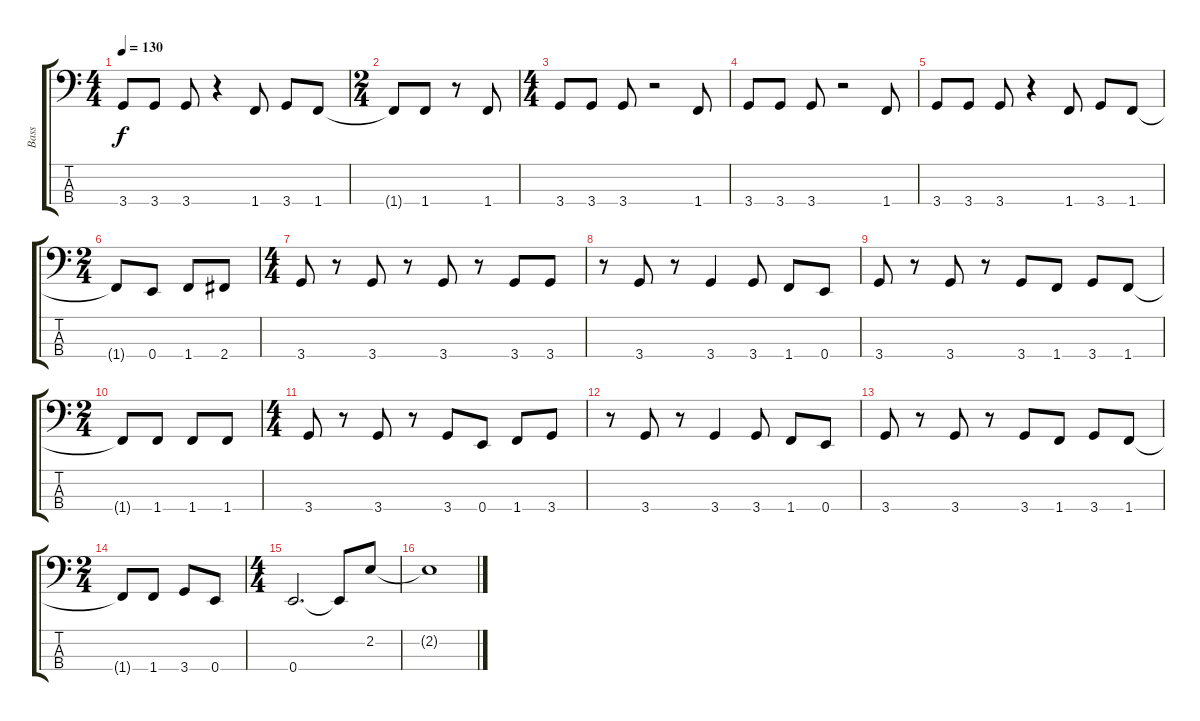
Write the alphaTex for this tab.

\track ("Bass" "Bass") {instrument electricbassfinger}
\staff {score tabs}
\tuning (G2 D2 A1 E1) {hide}
\ts (4 4)
\tempo 130
\clef f4
\ks c
3.4.8{dy f} 3.4.8 3.4.8 r.4 1.4.8 3.4.8 1.4.8 |
\ts (2 4)
1.4{t}.8 1.4.8 r.8 1.4.8 |
\ts (4 4)
3.4.8 3.4.8 3.4.8 r.2 1.4.8 |
3.4.8 3.4.8 3.4.8 r.2 1.4.8 |
3.4.8 3.4.8 3.4.8 r.4 1.4.8 3.4.8 1.4.8 |
\ts (2 4)
1.4{t}.8 0.4.8 1.4.8 2.4.8 |
\ts (4 4)
3.4.8 r.8 3.4.8 r.8 3.4.8 r.8 3.4.8 3.4.8 |
r.8 3.4.8 r.8 3.4.4 3.4.8 1.4.8 0.4.8 |
3.4.8 r.8 3.4.8 r.8 3.4.8 1.4.8 3.4.8 1.4.8 |
\ts (2 4)
1.4{t}.8 1.4.8 1.4.8 1.4.8 |
\ts (4 4)
3.4.8 r.8 3.4.8 r.8 3.4.8 0.4.8 1.4.8 3.4.8 |
r.8 3.4.8 r.8 3.4.4 3.4.8 1.4.8 0.4.8 |
3.4.8 r.8 3.4.8 r.8 3.4.8 1.4.8 3.4.8 1.4.8 |
\ts (2 4)
1.4{t}.8 1.4.8 3.4.8 0.4.8 |
\ts (4 4)
0.4.2{d} 0.4{t}.8 2.2.8 |
2.2{t}.1
